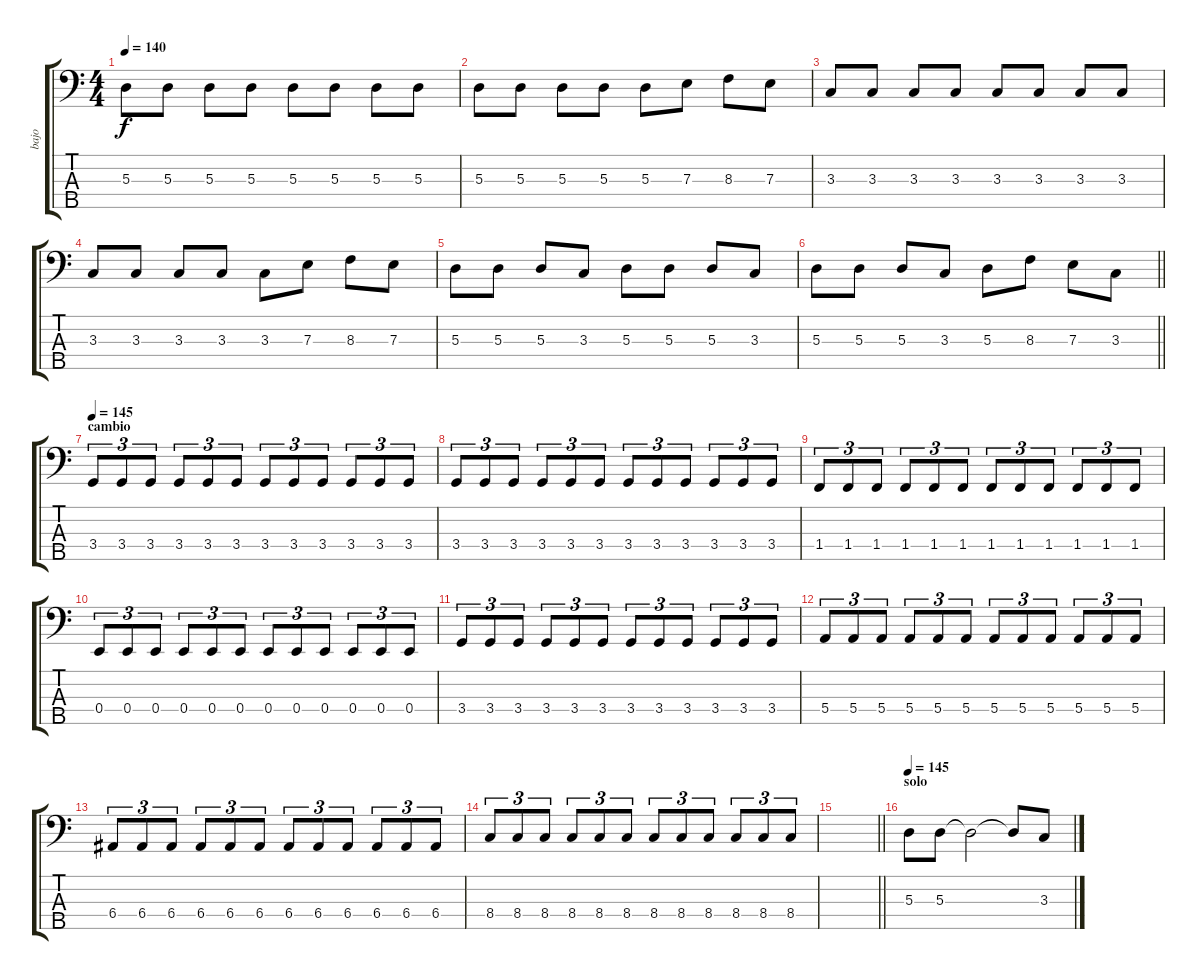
\track ("bajo" "bajo") {instrument electricbassfinger}
\staff {score tabs}
\tuning (G2 D2 A1 E1 B0) {hide}
\ts (4 4)
\tempo 140
\clef f4
\ks c
5.3.8{dy f} 5.3.8 5.3.8 5.3.8 5.3.8 5.3.8 5.3.8 5.3.8 |
5.3.8 5.3.8 5.3.8 5.3.8 5.3.8 7.3.8 8.3.8 7.3.8 |
3.3.8 3.3.8 3.3.8 3.3.8 3.3.8 3.3.8 3.3.8 3.3.8 |
3.3.8 3.3.8 3.3.8 3.3.8 3.3.8 7.3.8 8.3.8 7.3.8 |
5.3.8 5.3.8 5.3.8 3.3.8 5.3.8 5.3.8 5.3.8 3.3.8 |
\barLineRight lightlight
5.3.8 5.3.8 5.3.8 3.3.8 5.3.8 8.3.8 7.3.8 3.3.8 |
\section ("" "cambio")
\tempo 145
3.4.8{tu (3 2)} 3.4.8{tu (3 2)} 3.4.8{tu (3 2)} 3.4.8{tu (3 2)} 3.4.8{tu (3 2)} 3.4.8{tu (3 2)} 3.4.8{tu (3 2)} 3.4.8{tu (3 2)} 3.4.8{tu (3 2)} 3.4.8{tu (3 2)} 3.4.8{tu (3 2)} 3.4.8{tu (3 2)} |
3.4.8{tu (3 2)} 3.4.8{tu (3 2)} 3.4.8{tu (3 2)} 3.4.8{tu (3 2)} 3.4.8{tu (3 2)} 3.4.8{tu (3 2)} 3.4.8{tu (3 2)} 3.4.8{tu (3 2)} 3.4.8{tu (3 2)} 3.4.8{tu (3 2)} 3.4.8{tu (3 2)} 3.4.8{tu (3 2)} |
1.4.8{tu (3 2)} 1.4.8{tu (3 2)} 1.4.8{tu (3 2)} 1.4.8{tu (3 2)} 1.4.8{tu (3 2)} 1.4.8{tu (3 2)} 1.4.8{tu (3 2)} 1.4.8{tu (3 2)} 1.4.8{tu (3 2)} 1.4.8{tu (3 2)} 1.4.8{tu (3 2)} 1.4.8{tu (3 2)} |
0.4.8{tu (3 2)} 0.4.8{tu (3 2)} 0.4.8{tu (3 2)} 0.4.8{tu (3 2)} 0.4.8{tu (3 2)} 0.4.8{tu (3 2)} 0.4.8{tu (3 2)} 0.4.8{tu (3 2)} 0.4.8{tu (3 2)} 0.4.8{tu (3 2)} 0.4.8{tu (3 2)} 0.4.8{tu (3 2)} |
3.4.8{tu (3 2)} 3.4.8{tu (3 2)} 3.4.8{tu (3 2)} 3.4.8{tu (3 2)} 3.4.8{tu (3 2)} 3.4.8{tu (3 2)} 3.4.8{tu (3 2)} 3.4.8{tu (3 2)} 3.4.8{tu (3 2)} 3.4.8{tu (3 2)} 3.4.8{tu (3 2)} 3.4.8{tu (3 2)} |
5.4.8{tu (3 2)} 5.4.8{tu (3 2)} 5.4.8{tu (3 2)} 5.4.8{tu (3 2)} 5.4.8{tu (3 2)} 5.4.8{tu (3 2)} 5.4.8{tu (3 2)} 5.4.8{tu (3 2)} 5.4.8{tu (3 2)} 5.4.8{tu (3 2)} 5.4.8{tu (3 2)} 5.4.8{tu (3 2)} |
6.4.8{tu (3 2)} 6.4.8{tu (3 2)} 6.4.8{tu (3 2)} 6.4.8{tu (3 2)} 6.4.8{tu (3 2)} 6.4.8{tu (3 2)} 6.4.8{tu (3 2)} 6.4.8{tu (3 2)} 6.4.8{tu (3 2)} 6.4.8{tu (3 2)} 6.4.8{tu (3 2)} 6.4.8{tu (3 2)} |
8.4.8{tu (3 2)} 8.4.8{tu (3 2)} 8.4.8{tu (3 2)} 8.4.8{tu (3 2)} 8.4.8{tu (3 2)} 8.4.8{tu (3 2)} 8.4.8{tu (3 2)} 8.4.8{tu (3 2)} 8.4.8{tu (3 2)} 8.4.8{tu (3 2)} 8.4.8{tu (3 2)} 8.4.8{tu (3 2)} |
\barLineRight lightlight
|
\section ("" "solo")
\tempo 145
5.3.8 5.3.8 5.3{t}.2 5.3{t}.8 3.3.8
